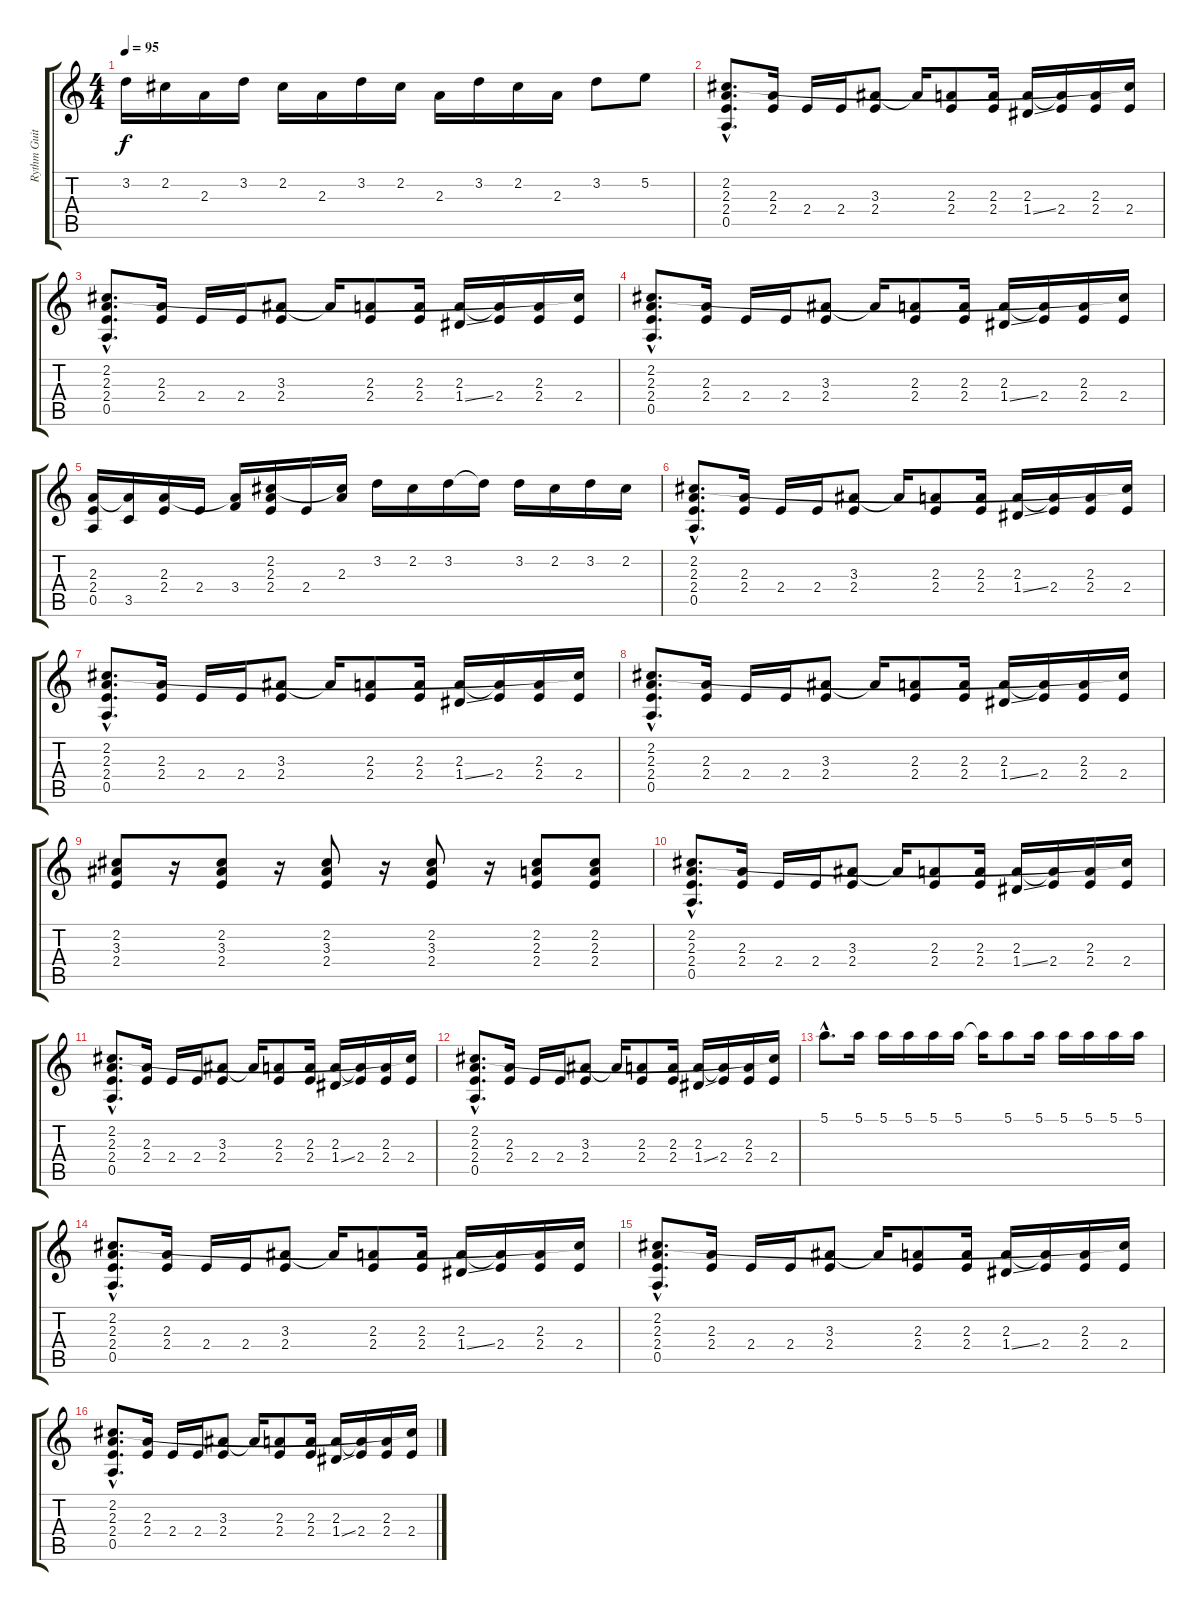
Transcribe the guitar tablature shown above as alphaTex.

\track ("Rythm Guitar I" "Rythm Guit") {instrument acousticguitarsteel}
\staff {score tabs}
\tuning (E4 B3 G3 D3 A2 E2) {hide}
\ts (4 4)
\tempo 95
\clef g2
\ks c
3.2.16{dy f} 2.2.16 2.3.16 3.2.16 2.2.16 2.3.16 3.2.16 2.2.16 2.3.16 3.2.16 2.2.16 2.3.16 3.2.8 5.2.8 |
(2.2{hac} 2.3{hac} 2.4{hac} 0.5{hac}).8{d instrument acousticguitarsteel} (2.3 2.4).16 2.4.16 2.4.16 (3.3 2.4).8 3.3{t}.16 (2.3 2.4).8 (2.3 2.4).16 (2.3 1.4{ss}).16 (2.3{t} 2.4).16 (2.3 2.4).16 (2.2{t} 2.4).16 |
(2.2{hac} 2.3{hac} 2.4{hac} 0.5{hac}).8{d} (2.3 2.4).16 2.4.16 2.4.16 (3.3 2.4).8 3.3{t}.16 (2.3 2.4).8 (2.3 2.4).16 (2.3 1.4{ss}).16 (2.3{t} 2.4).16 (2.3 2.4).16 (2.2{t} 2.4).16 |
(2.2{hac} 2.3{hac} 2.4{hac} 0.5{hac}).8{d} (2.3 2.4).16 2.4.16 2.4.16 (3.3 2.4).8 3.3{t}.16 (2.3 2.4).8 (2.3 2.4).16 (2.3 1.4{ss}).16 (2.3{t} 2.4).16 (2.3 2.4).16 (2.2{t} 2.4).16 |
(2.3 2.4 0.5).16 (2.3{t} 3.5).16 (2.3 2.4).16 2.4.16 (2.3{t} 3.4).16 (2.2 2.3 2.4).16 2.4.16 (2.2{t} 2.3).16 3.2.16 2.2.16 3.2.16 3.2{t}.16 3.2.16 2.2.16 3.2.16 2.2.16 |
(2.2{hac} 2.3{hac} 2.4{hac} 0.5{hac}).8{d} (2.3 2.4).16 2.4.16 2.4.16 (3.3 2.4).8 3.3{t}.16 (2.3 2.4).8 (2.3 2.4).16 (2.3 1.4{ss}).16 (2.3{t} 2.4).16 (2.3 2.4).16 (2.2{t} 2.4).16 |
(2.2{hac} 2.3{hac} 2.4{hac} 0.5{hac}).8{d} (2.3 2.4).16 2.4.16 2.4.16 (3.3 2.4).8 3.3{t}.16 (2.3 2.4).8 (2.3 2.4).16 (2.3 1.4{ss}).16 (2.3{t} 2.4).16 (2.3 2.4).16 (2.2{t} 2.4).16 |
(2.2{hac} 2.3{hac} 2.4{hac} 0.5{hac}).8{d} (2.3 2.4).16 2.4.16 2.4.16 (3.3 2.4).8 3.3{t}.16 (2.3 2.4).8 (2.3 2.4).16 (2.3 1.4{ss}).16 (2.3{t} 2.4).16 (2.3 2.4).16 (2.2{t} 2.4).16 |
(2.2 3.3 2.4).8 r.16 (2.2 3.3 2.4).8 r.16 (2.2 3.3 2.4).8 r.16 (2.2 3.3 2.4).8 r.16 (2.2 2.3 2.4).8 (2.2 2.3 2.4).8 |
(2.2{hac} 2.3{hac} 2.4{hac} 0.5{hac}).8{d} (2.3 2.4).16 2.4.16 2.4.16 (3.3 2.4).8 3.3{t}.16 (2.3 2.4).8 (2.3 2.4).16 (2.3 1.4{ss}).16 (2.3{t} 2.4).16 (2.3 2.4).16 (2.2{t} 2.4).16 |
(2.2{hac} 2.3{hac} 2.4{hac} 0.5{hac}).8{d} (2.3 2.4).16 2.4.16 2.4.16 (3.3 2.4).8 3.3{t}.16 (2.3 2.4).8 (2.3 2.4).16 (2.3 1.4{ss}).16 (2.3{t} 2.4).16 (2.3 2.4).16 (2.2{t} 2.4).16 |
(2.2{hac} 2.3{hac} 2.4{hac} 0.5{hac}).8{d} (2.3 2.4).16 2.4.16 2.4.16 (3.3 2.4).8 3.3{t}.16 (2.3 2.4).8 (2.3 2.4).16 (2.3 1.4{ss}).16 (2.3{t} 2.4).16 (2.3 2.4).16 (2.2{t} 2.4).16 |
5.1{hac}.8{d} 5.1.16 5.1.16 5.1.16 5.1.16 5.1.16 5.1{t}.16 5.1.8 5.1.16 5.1.16 5.1.16 5.1.16 5.1.16 |
(2.2{hac} 2.3{hac} 2.4{hac} 0.5{hac}).8{d} (2.3 2.4).16 2.4.16 2.4.16 (3.3 2.4).8 3.3{t}.16 (2.3 2.4).8 (2.3 2.4).16 (2.3 1.4{ss}).16 (2.3{t} 2.4).16 (2.3 2.4).16 (2.2{t} 2.4).16 |
(2.2{hac} 2.3{hac} 2.4{hac} 0.5{hac}).8{d} (2.3 2.4).16 2.4.16 2.4.16 (3.3 2.4).8 3.3{t}.16 (2.3 2.4).8 (2.3 2.4).16 (2.3 1.4{ss}).16 (2.3{t} 2.4).16 (2.3 2.4).16 (2.2{t} 2.4).16 |
(2.2{hac} 2.3{hac} 2.4{hac} 0.5{hac}).8{d} (2.3 2.4).16 2.4.16 2.4.16 (3.3 2.4).8 3.3{t}.16 (2.3 2.4).8 (2.3 2.4).16 (2.3 1.4{ss}).16 (2.3{t} 2.4).16 (2.3 2.4).16 (2.2{t} 2.4).16
